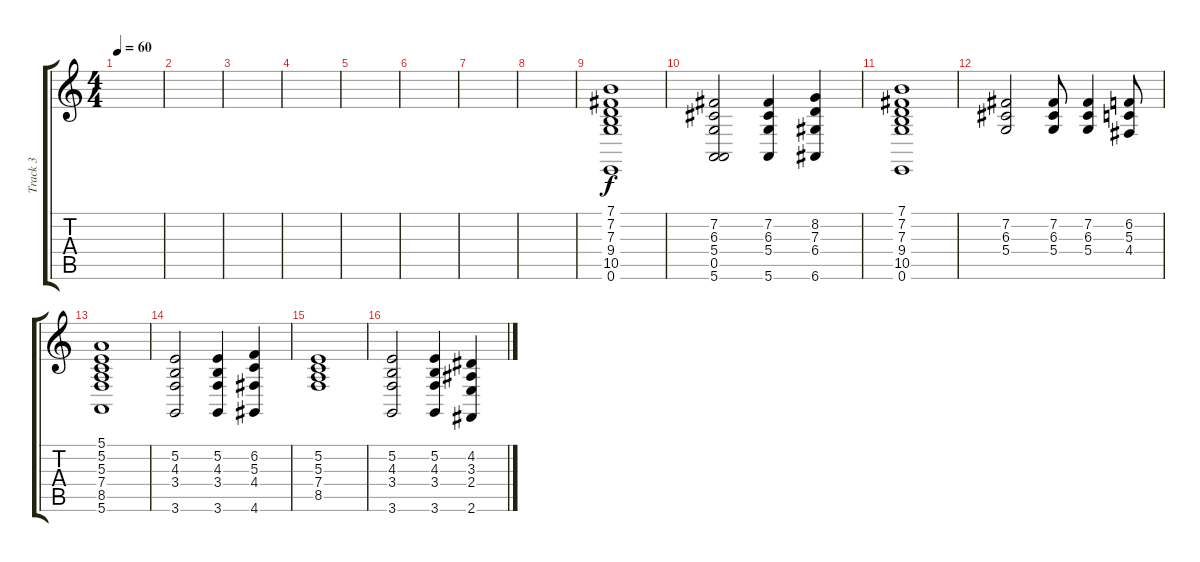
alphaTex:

\track ("Track 3" "Track 3") {instrument drawbarorgan}
\staff {score tabs}
\tuning (E4 B3 G3 D3 A2 E2) {hide}
\ts (4 4)
\tempo 60
\clef g2
\ks c
|
|
|
|
|
|
|
|
(7.1 7.2 7.3 9.4 10.5 0.6).1 |
(7.2 6.3 5.4 0.5 5.6).2 (7.2 6.3 5.4 5.6).4 (8.2 7.3 6.4 6.6).4 |
(7.1 7.2 7.3 9.4 10.5 0.6).1 |
(7.2 6.3 5.4).2 (7.2 6.3 5.4).8 (7.2 6.3 5.4).4 (6.2 5.3 4.4).8 |
(5.1 5.2 5.3 7.4 8.5 5.6).1 |
(5.2 4.3 3.4 3.6).2 (5.2 4.3 3.4 3.6).4 (6.2 5.3 4.4 4.6).4 |
(5.2 5.3 7.4 8.5).1 |
(5.2 4.3 3.4 3.6).2 (5.2 4.3 3.4 3.6).4 (4.2 3.3 2.4 2.6).4
